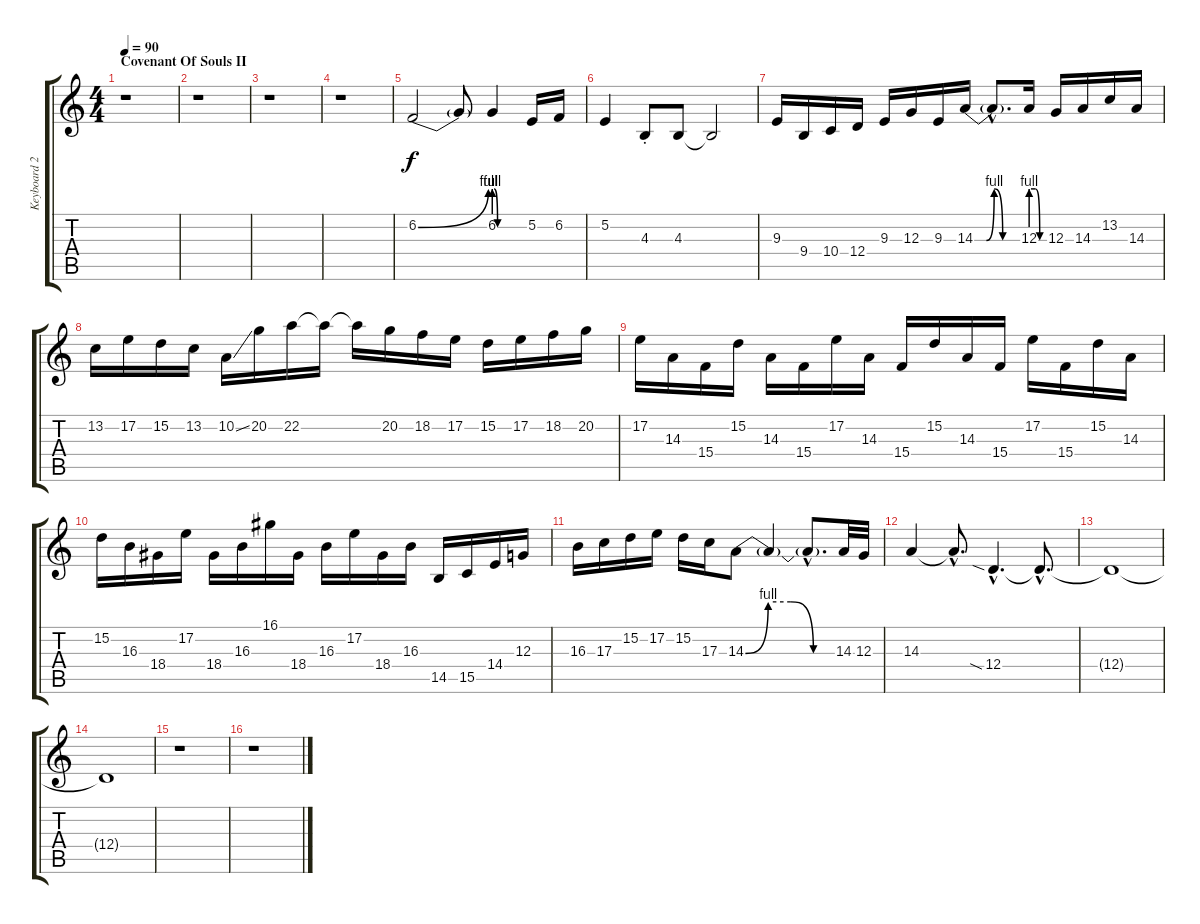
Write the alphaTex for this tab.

\track ("Keyboard 2" "Keyboard 2") {instrument synthstrings1}
\staff {score tabs}
\tuning (E4 B3 G3 D3 A2 E2) {hide}
\ts (4 4)
\section ("" "Covenant Of Souls II")
\tempo 90
\clef g2
\ks c
r.1{dy ppp} |
r.1 |
r.1 |
r.1 |
6.2{be (bend 0 0 60 4)}.2{dy f volume 13 instrument lead2sawtooth} 6.2{t}.8 6.2{be (custom 0 4 7 0 16 0 31 0 55 0 60 0)}.4 5.2.16 6.2.16 |
5.2.4 4.3{st}.8 4.3.8 4.3{t}.2 |
9.3.16 9.4.16 10.4.16 12.4.16 9.3.16 12.3.16 9.3.16 14.3{be (custom 0 0 15 0 25 4 36 0 45 0 60 0)}.16 14.3{hac t}.8{d} 12.3{be (custom 0 4 20 4 40 0 60 0)}.16 12.3.16 14.3.16 13.2.16 14.3.16 |
13.2.16 17.2.16 15.2.16 13.2.16 10.2{ss}.16 20.2.16 22.2.16 22.2{t}.16 22.2{t}.16 20.2.16 18.2.16 17.2.16 15.2.16 17.2.16 18.2.16 20.2.16 |
17.2.16 14.3.16 15.4.16 15.2.16 14.3.16 15.4.16 17.2.16 14.3.16 15.4.16 15.2.16 14.3.16 15.4.16 17.2.16 15.4.16 15.2.16 14.3.16 |
15.2.16 16.3.16 18.4.16 17.2.16 18.4.16 16.3.16 16.1.16 18.4.16 16.3.16 17.2.16 18.4.16 16.3.16 14.5.16 15.5.16 14.4.16 12.3.16 |
16.3.16 17.3.16 15.2.16 17.2.16 15.2.16 17.3.16 14.3{be (custom 0 0 15 4 30 4 45 0 60 0)}.8 14.3{t}.4 14.3{hac t}.8{d} 14.3.32 12.3.32 |
14.3.4 14.3{hac t}.8{d} 12.4{sia hac}.4{d} 12.4{hac t}.8{d} |
12.4{t}.1{volume 0} |
12.4{t}.1 |
r.1 |
r.1
